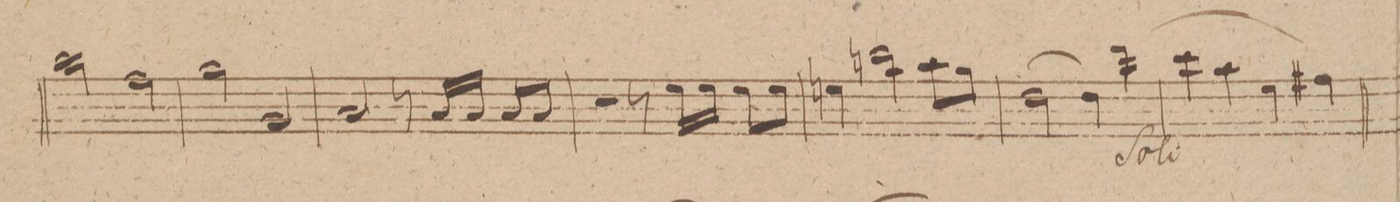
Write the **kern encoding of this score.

**kern	**dynam
*I"Fagotto 2do	*
*clefF4	*
*k[f#c#g#d#]	*
*met(c)	*
*M4/4	*
2c#\	.
2A\	.
=55	=55
2B\	.
2BB/	.
=56	=56
2C#/	.
8r	.
16C#/LL	.
16C#/JJ	.
8C#/L	.
8C#/J	.
=57	=57
2r	.
8r	.
16G#\LL	.
16G#\JJ	.
8G#\L	.
8G#\J	.
=58	=58
4Gn\	.
2dn\	.
8c#\L	.
8B\J	.
=59	=59
[2F#\	.
4F#\]	.
(>4f#\	.
=60	=60
4e\	.
4c#\	.
4G#\	.
4A#X\)	.
=61	=61
*-	*-
